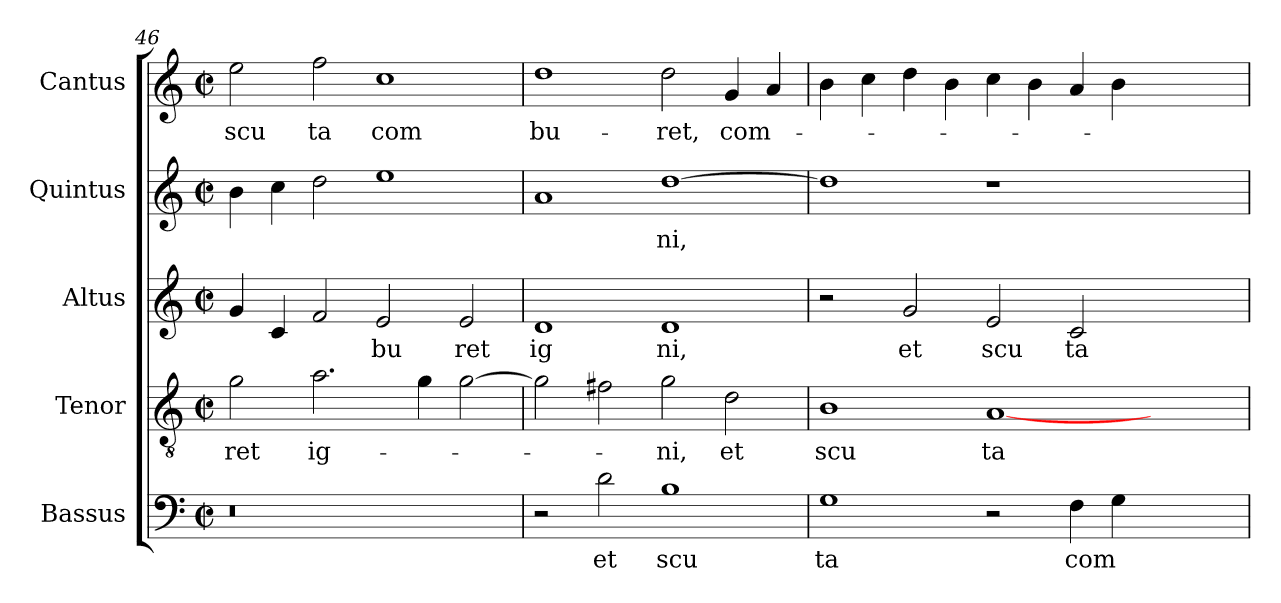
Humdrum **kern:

**kern	**text	**kern	**text	**kern	**text	**kern	**text	**kern	**text
*part5	*part5	*part4	*part4	*part3	*part3	*part2	*part2	*part1	*part1
*staff5	*staff5	*staff4	*staff4	*staff3	*staff3	*staff2	*staff2	*staff1	*staff1
*I"Bassus	*	*I"Tenor	*	*I"Altus	*	*I"Quintus	*	*I"Cantus	*
*clefF4	*	*clefGv2	*	*clefG2	*	*clefG2	*	*clefG2	*
*M2/2	*	*M2/2	*	*M2/2	*	*M2/2	*	*M2/2	*
*met(c|)	*	*met(c|)	*	*met(c|)	*	*met(c|)	*	*met(c|)	*
=46	=46	=46	=46	=46	=46	=46	=46	=46	=46
!	!	!	!LO:LY:b:cj	!	!	!	!	!	!LO:LY:b:cj
0r	.	2g\	-ret	4g/	.	4b\	.	2ee\	scu
.	.	.	.	4c/	.	4cc\	.	.	.
!	!	!	!LO:LY:b:cj	!	!	!	!	!	!LO:LY:b:cj
.	.	2.a\	ig-	2f/	.	2dd\	.	2ff\	ta
!	!	!	!	!	!LO:LY:b:cj	!	!	!	!LO:LY:b:cj
.	.	.	.	2e/	bu	1ee	.	1cc	com
.	.	4g\	.	.	.	.	.	.	.
!	!	!	!	!	!LO:LY:b:cj	!	!	!	!
.	.	[>2g\	.	2e/	ret	.	.	.	.
!!LO:LB:g=z
=47	=47	=47	=47	=47	=47	=47	=47	=47	=47
!	!	!	!	!	!LO:LY:b:cj	!	!	!	!LO:LY:b:cj
2r	.	2g\]	.	1d	ig	1a	.	1dd	bu-
!	!LO:LY:b:cj	!	!	!	!	!	!	!	!
2d\	et	2f#X\	.	.	.	.	.	.	.
!	!LO:LY:b:cj	!	!LO:LY:b:cj	!	!LO:LY:b:cj	!	!LO:LY:b:cj	!	!LO:LY:b:cj
1B	scu	2g\	-ni,	1d	ni,	[>1dd	ni,	2dd\	-ret,
!	!	!	!LO:LY:b:cj	!	!	!	!	!	!LO:LY:b
.	.	2d\	et	.	.	.	.	4g/	com-
.	.	.	.	.	.	.	.	4a/	.
=48	=48	=48	=48	=48	=48	=48	=48	=48	=48
!	!LO:LY:b:cj	!	!LO:LY:b:cj	!	!	!	!	!	!
1G	ta	1B	scu	2r	.	1dd]	.	4b\	.
.	.	.	.	.	.	.	.	4cc\	.
!	!	!	!	!	!LO:LY:b:cj	!	!	!	!
.	.	.	.	2g/	et	.	.	4dd\	.
.	.	.	.	.	.	.	.	4b\	.
!	!	!	!LO:LY:b:cj	!	!LO:LY:b:cj	!LO:N:vis=1	!	!	!
2r	.	[<1A	ta	2e/	scu	0r	.	4cc\	.
.	.	.	.	.	.	.	.	4b\	.
!	!LO:LY:b	!	!	!	!LO:LY:b:cj	!	!	!	!
4F\	com	.	.	2c/	ta	.	.	4a/	.
4G\	.	.	.	.	.	.	.	4b\	.
1ryy	.	1ryy	.	1ryy	.	.	.	1ryy	.
=	=	=	=	=	=	=	=	=	=
*-	*-	*-	*-	*-	*-	*-	*-	*-	*-
